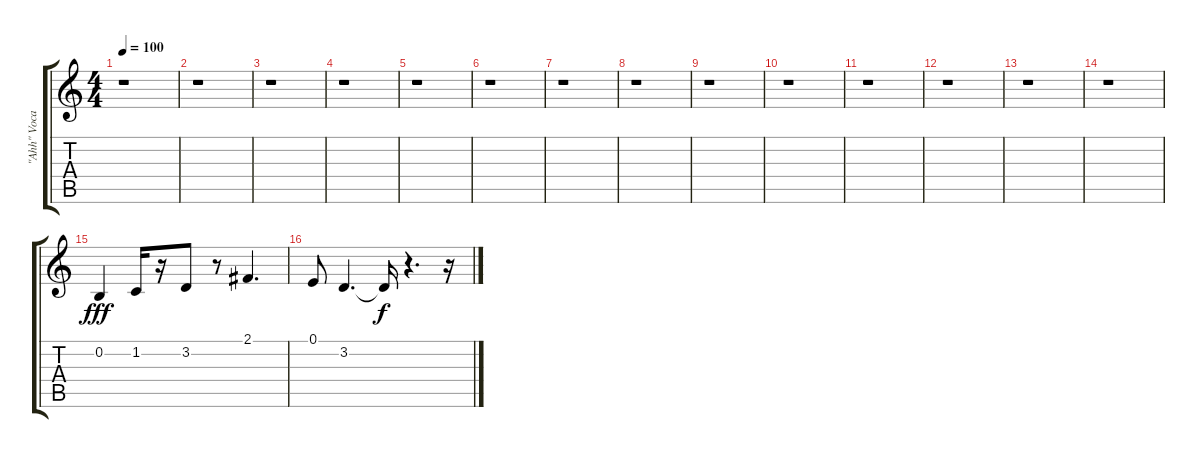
\track ("\"Ahh\" Vocal " "\"Ahh\" Voca") {instrument synthvoice}
\staff {score tabs}
\tuning (E4 B3 G3 D3 A2 E2) {hide}
\ts (4 4)
\tempo 100
\clef g2
\ks c
r.1{dy f} |
r.1 |
r.1 |
r.1 |
r.1 |
r.1 |
r.1 |
r.1 |
r.1 |
r.1 |
r.1 |
r.1 |
r.1 |
r.1 |
0.2.4{dy fff volume 16} 1.2.16 r.16 3.2.8 r.8 2.1.4{d} |
0.1.8 3.2.4{d} 3.2{t}.16{dy f} r.4{d} r.16
